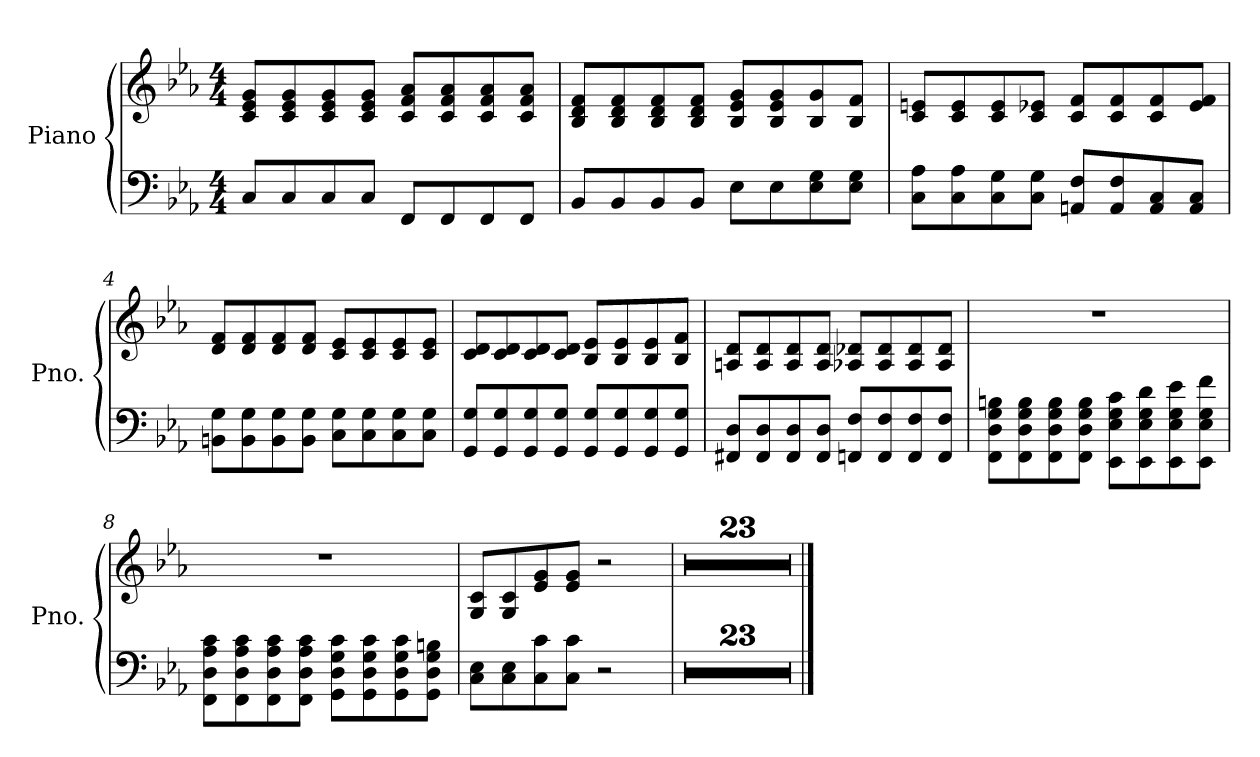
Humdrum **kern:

**kern	**kern
*part1	*part1
*staff2	*staff1
*I"Piano	*
*I'Pno.	*
*clefF4	*clefG2
*k[b-e-a-]	*k[b-e-a-]
*M4/4	*M4/4
*MM60	*MM60
=1	=1
8C/L	8c/ 8e-/ 8g/L
8C/	8c/ 8e-/ 8g/
8C/	8c/ 8e-/ 8g/
8C/J	8c/ 8e-/ 8g/J
8FF/L	8c/ 8f/ 8a-/L
8FF/	8c/ 8f/ 8a-/
8FF/	8c/ 8f/ 8a-/
8FF/J	8c/ 8f/ 8a-/J
=2	=2
8BB-/L	8B-/ 8d/ 8f/L
8BB-/	8B-/ 8d/ 8f/
8BB-/	8B-/ 8d/ 8f/
8BB-/J	8B-/ 8d/ 8f/J
8E-\L	8B-/ 8e-/ 8g/L
8E-\	8B-/ 8e-/ 8g/
8E-\ 8G\	8B-/ 8g/
8E-\ 8G\J	8B-/ 8f/J
=3	=3
8C\ 8A-\L	8c/ 8en/L
8C\ 8A-\	8c/ 8e/
8C\ 8G\	8c/ 8e/
8C\ 8G\J	8c/ 8e-X/J
8AAn/ 8F/L	8c/ 8f/L
8AA/ 8F/	8c/ 8f/
8AA/ 8C/	8c/ 8f/
8AA/ 8C/J	8e-/ 8f/J
!!LO:LB:g=z
=4	=4
8BBn\ 8G\L	8d/ 8f/L
8BB\ 8G\	8d/ 8f/
8BB\ 8G\	8d/ 8f/
8BB\ 8G\J	8d/ 8f/J
8C\ 8G\L	8c/ 8e-/L
8C\ 8G\	8c/ 8e-/
8C\ 8G\	8c/ 8e-/
8C\ 8G\J	8c/ 8e-/J
=5	=5
8GG/ 8G/L	8c/ 8d/L
8GG/ 8G/	8c/ 8d/
8GG/ 8G/	8c/ 8d/
8GG/ 8G/J	8c/ 8d/J
8GG/ 8G/L	8B-/ 8e-/L
8GG/ 8G/	8B-/ 8e-/
8GG/ 8G/	8B-/ 8e-/
8GG/ 8G/J	8B-/ 8f/J
=6	=6
8FF#X/ 8D/L	8An/ 8d/L
8FF#/ 8D/	8A/ 8d/
8FF#/ 8D/	8A/ 8d/
8FF#/ 8D/J	8A/ 8d/J
8FFn/ 8F/L	8A-X/ 8d-X/L
8FF/ 8F/	8A-/ 8d-/
8FF/ 8F/	8A-/ 8d-/
8FF/ 8F/J	8A-/ 8d-/J
!!LO:LB:g=z
=7	=7
8FF\ 8D\ 8G\ 8Bn\L	1r
8FF\ 8D\ 8G\ 8B\	.
8FF\ 8D\ 8G\ 8B\	.
8FF\ 8D\ 8G\ 8B\J	.
8EE-\ 8E-\ 8G\ 8c\L	.
8EE-\ 8E-\ 8G\ 8d\	.
8EE-\ 8E-\ 8G\ 8e-\	.
8EE-\ 8E-\ 8G\ 8f\J	.
=8	=8
8FF\ 8D\ 8A-\ 8c\L	1r
8FF\ 8D\ 8A-\ 8c\	.
8FF\ 8D\ 8A-\ 8c\	.
8FF\ 8D\ 8A-\ 8c\J	.
8GG\ 8D\ 8G\ 8c\L	.
8GG\ 8D\ 8G\ 8c\	.
8GG\ 8D\ 8G\ 8c\	.
8GG\ 8D\ 8G\ 8Bn\J	.
=9	=9
8C\ 8E-\L	8G/ 8c/L
8C\ 8E-\	8G/ 8c/
8C\ 8c\	8e-/ 8g/
8C\ 8c\J	8e-/ 8g/J
2r	2r
!!LO:LB:g=z
=10	=10
1r	1r
=11	=11
1r	1r
=12	=12
1r	1r
=13	=13
1r	1r
=14	=14
1r	1r
=15	=15
1r	1r
=16	=16
1r	1r
=17	=17
1r	1r
=18	=18
1r	1r
=19	=19
1r	1r
=20	=20
1r	1r
=21	=21
1r	1r
=22	=22
1r	1r
=23	=23
1r	1r
=24	=24
1r	1r
=25	=25
1r	1r
=26	=26
1r	1r
!!LO:LB:g=z
=27	=27
1r	1r
=28	=28
1r	1r
=29	=29
1r	1r
=30	=30
1r	1r
=31	=31
1r	1r
=32	=32
1r	1r
==	==
*-	*-
